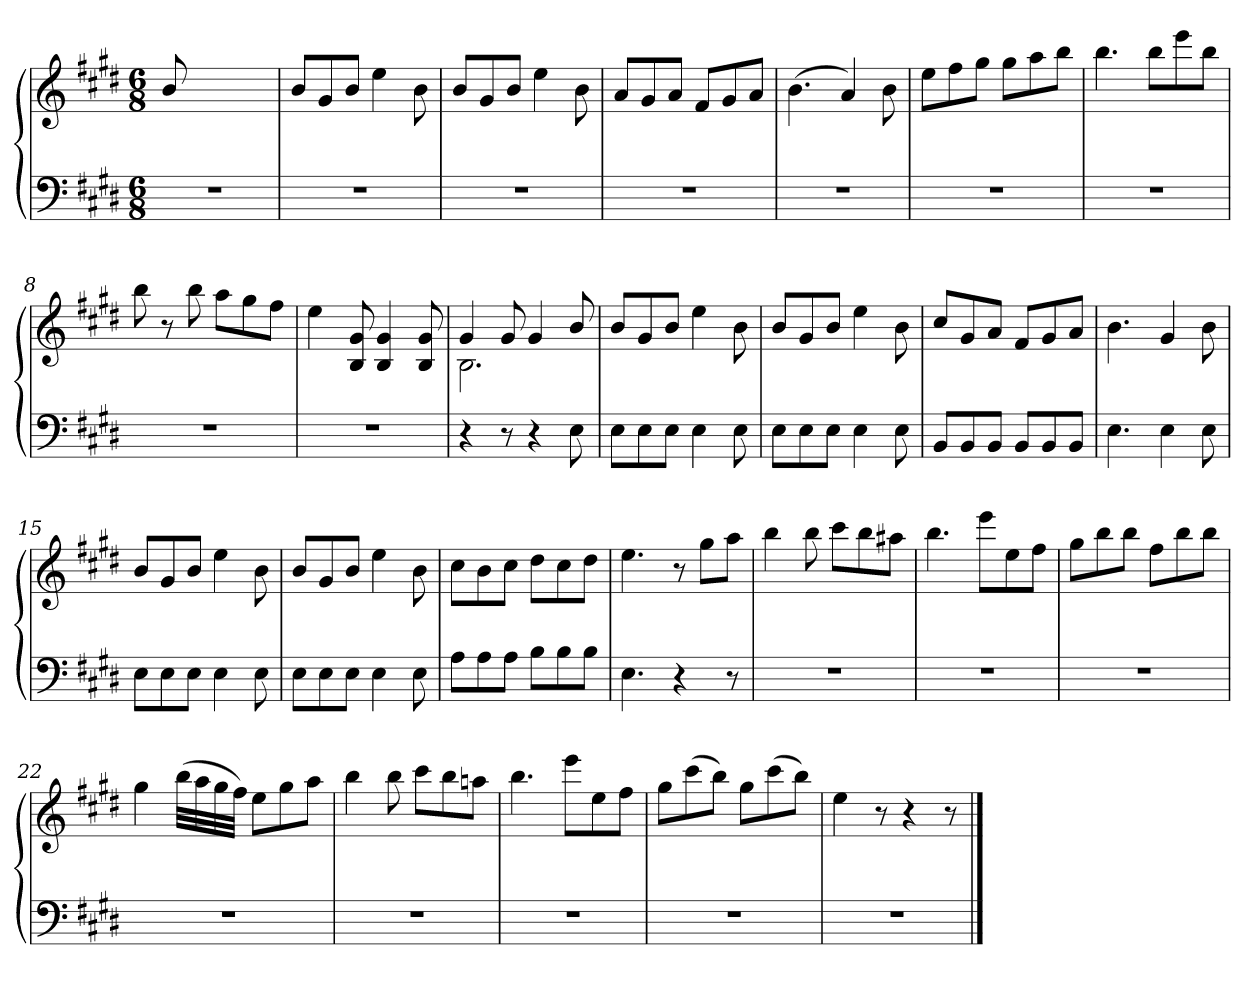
**kern	**kern
*part1	*part1
*staff2	*staff1
*clefF4	*clefG2
*k[f#c#g#d#]	*k[f#c#g#d#]
*M6/8	*M6/8
=1	=1
2.r	8b/
.	2ryy
.	8ryy
=2	=2
2.r	8b/L
.	8g#/
.	8b/J
.	4ee\
.	8b\
=3	=3
2.r	8b/L
.	8g#/
.	8b/J
.	4ee\
.	8b\
=4	=4
2.r	8a/L
.	8g#/
.	8a/J
.	8f#/L
.	8g#/
.	8a/J
=5	=5
2.r	(>4.b\
.	4a/)
.	8b\
=6	=6
2.r	8ee\L
.	8ff#\
.	8gg#\J
.	8gg#\L
.	8aa\
.	8bb\J
=7	=7
2.r	4.bb\
.	8bb\L
.	8eee\
.	8bb\J
!!LO:LB:g=z
=8	=8
2.r	8bb\
.	8r
.	8bb\
.	8aa\L
.	8gg#\
.	8ff#\J
=9	=9
2.r	4ee\
.	8B/ 8g#/
.	4B/ 4g#/
.	8B/ 8g#/
=10	=10
*	*^
4r	4g#/	2.B\
8r	8g#/	.
4r	4g#/	.
8E\	8b/	.
*	*v	*v
=11	=11
8E\L	8b/L
8E\	8g#/
8E\J	8b/J
4E\	4ee\
8E\	8b\
=12	=12
8E\L	8b/L
8E\	8g#/
8E\J	8b/J
4E\	4ee\
8E\	8b\
=13	=13
8BB/L	8cc#/L
8BB/	8g#/
8BB/J	8a/J
8BB/L	8f#/L
8BB/	8g#/
8BB/J	8a/J
!!LO:LB:g=z
=14	=14
4.E\	4.b\
4E\	4g#/
8E\	8b\
=15	=15
8E\L	8b/L
8E\	8g#/
8E\J	8b/J
4E\	4ee\
8E\	8b\
=16	=16
8E\L	8b/L
8E\	8g#/
8E\J	8b/J
4E\	4ee\
8E\	8b\
=17	=17
8A\L	8cc#\L
8A\	8b\
8A\J	8cc#\J
8B\L	8dd#\L
8B\	8cc#\
8B\J	8dd#\J
=18	=18
4.E\	4.ee\
4r	8r
.	8gg#\L
8r	8aa\J
=19	=19
2.r	4bb\
.	8bb\
.	8ccc#\L
.	8bb\
.	8aa#X\J
!!LO:LB:g=z
=20	=20
2.r	4.bb\
.	8eee\L
.	8ee\
.	8ff#\J
=21	=21
2.r	8gg#\L
.	8bb\
.	8bb\J
.	8ff#\L
.	8bb\
.	8bb\J
=22	=22
2.r	4gg#\
.	(>32bb\LLL
.	32aa\
.	32gg#\
.	32ff#\JJJ)
.	8ee\L
.	8gg#\
.	8aa\J
=23	=23
2.r	4bb\
.	8bb\
.	8ccc#\L
.	8bb\
.	8aan\J
=24	=24
2.r	4.bb\
.	8eee\L
.	8ee\
.	8ff#\J
!!LO:LB:g=z
=25	=25
2.r	8gg#\L
.	(>8ccc#\
.	8bb\J)
.	8gg#\L
.	(>8ccc#\
.	8bb\J)
=26	=26
2.r	4ee\
.	8r
.	4r
.	8r
==	==
*-	*-
